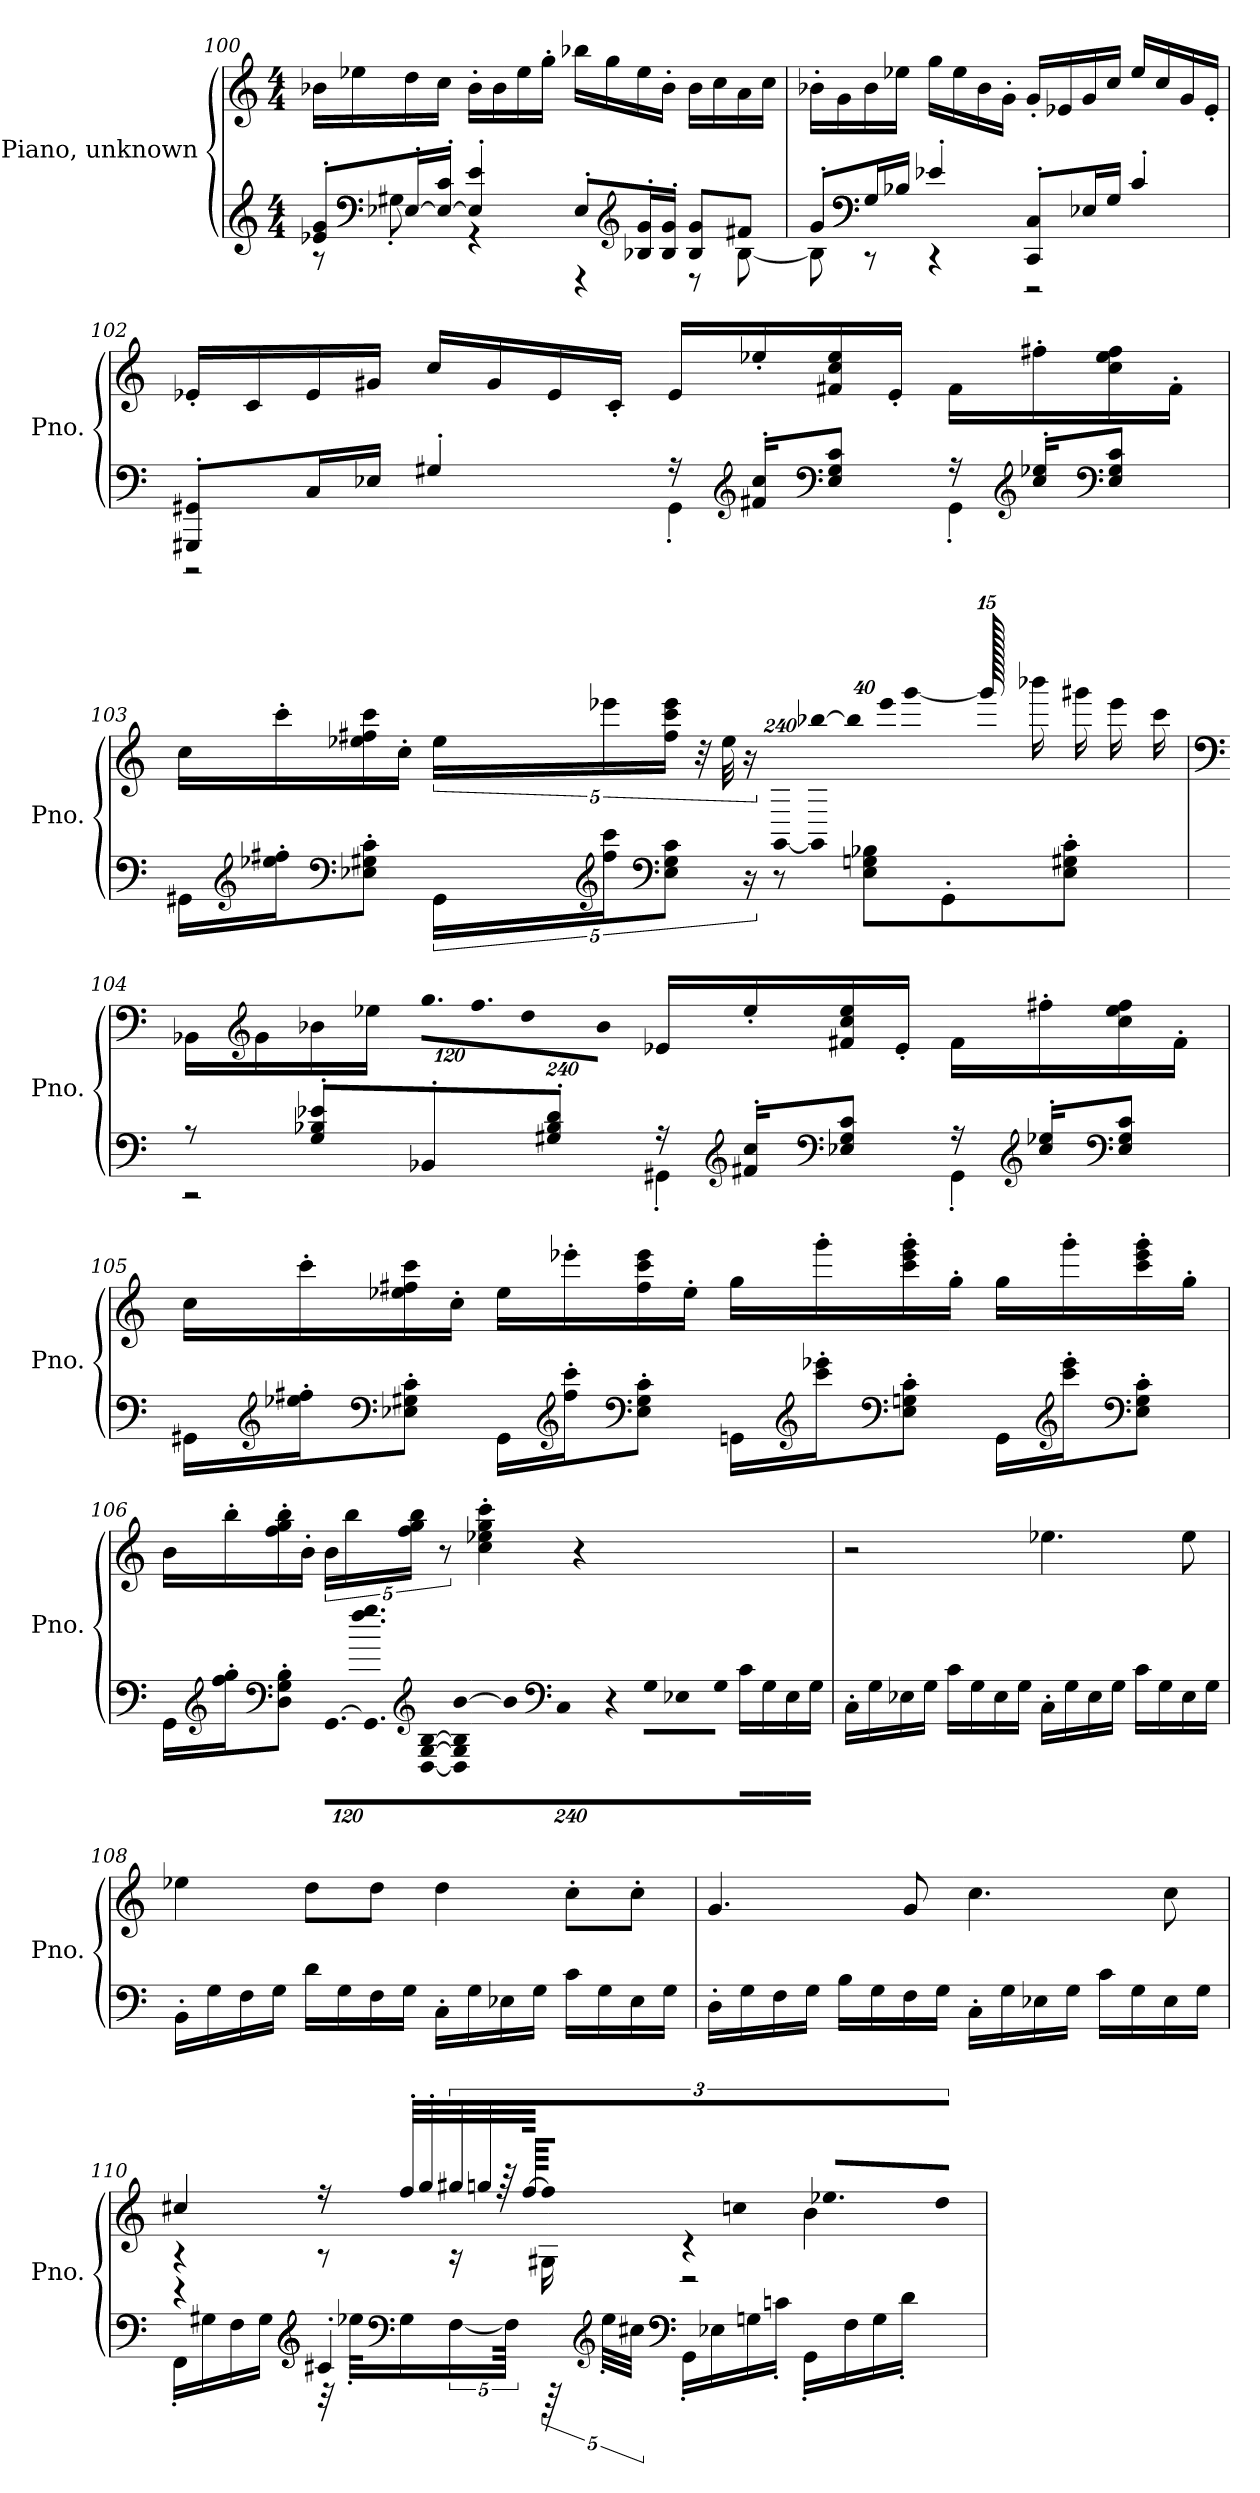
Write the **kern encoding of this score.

**kern	**kern
*part1	*part1
*staff2	*staff1
*I"Piano, unknown	*
*I'Pno.	*
!!LO:LB:g=z
*clefG2	*clefG2
*k[]	*k[]
*M4/4	*M4/4
=100	=100
*^	*
8e-X/' 8g/'L	8r	16b-X\LL
.	.	16ee-X\
*clefF4	*	*
[16E-X'/L	8G#X'\	16dd\
16E-/_' 16c/'JJ	.	16cc\JJ
4E-/]' 4e-/'	4r	16b-'\LL
.	.	16b-\
.	.	16ee-\
.	.	16gg'\JJ
8E-'/L	4r	16bb-X\LL
.	.	16gg\
*clefG2	*	*
16B-X/' 16g/'L	.	16ee-\
16B-/' 16g/'JJ	.	16b-'\JJ
8B-/ 8g/L	8r	16b-\LL
.	.	16cc\
8f#X/J	[8B-\	16a\
.	.	16cc\JJ
=101	=101	=101
8g'/L	8B-\]	16b-X'\LL
.	.	16g\
*clefF4	*	*
16G/L	8r	16b-\
16B-X/JJ	.	16ee-X\JJ
4e-X'/	4r	16gg\LL
.	.	16ee-\
.	.	16b-\
.	.	16g'\JJ
8CC/' 8C/'L	2r	16g'/LL
.	.	16e-X/
16E-X/L	.	16g/
16G/JJ	.	16cc/JJ
4c'/	.	16ee-/LL
.	.	16cc/
.	.	16g/
.	.	16e-'/JJ
!!LO:LB:g=z
=102	=102	=102
8GGG#X/' 8GG#X/'L	2r	16e-X'/LL
.	.	16c/
16C/L	.	16e-/
16E-X/JJ	.	16g#X/JJ
4G#X'/	.	16cc/LL
.	.	16g#/
.	.	16e-/
.	.	16c'/JJ
16r	4GG#'\	16e-/LL
*clefG2	*	*
16f#X/' 16cc/'KL	.	16ee-X'/
*clefF4	*	*
8E-/ 8G#/ 8c/J	.	16f#X/ 16cc/ 16ee-/
.	.	16e-'/JJ
16r	4GG#'\	16f#\LL
*clefG2	*	*
16cc/' 16ee-X/'KL	.	16ff#X'\
*clefF4	*	*
8E-/ 8G#/ 8c/J	.	16cc\ 16ee-\ 16ff#\
.	.	16f#'\JJ
*v	*v	*
!!LO:LB:g=z
=103	=103
16GG#X\LL	16cc\LL
*clefG2	*
16ee-X\' 16ff#X\'J	16ccc'\
*clefF4	*
8E-X\' 8G#X\' 8c\'J	16ee-X\ 16ff#X\ 16ccc\
.	16cc'\JJ
20GG#\LL	20ee-\LL
*clefG2	*
20ff#\ 20ccc\J	20eee-X\
*clefF4	*
10E-\ 10G#\ 10c\J	20ff#\ 20ccc\ 20eee-\JJ
.	40r
.	40ee-\
20r	20r
*	*Xbrackettup
!	!LO:N:vis=16
8r	[1920%137GG/LL
!	!LO:N:vis=32
.	640%23GG/] [640%23bb-X/L
!	!LO:N:vis=32
.	640%23bb-/]
8E-\ 8Gn\ 8B-X\L	.
!	!LO:N:vis=32
.	640%23eee-/J
.	[240%17ggg/J
8GG#'\	1920ggg/]
.	16bbb-X\LL
.	16ggg#X\
8E-\' 8G#X\' 8c\'J	.
.	16eee-\
.	16ccc\JJ
1920ryy	.
!!LO:LB:g=z
=104	=104
*	*clefF4
*^	*
8r	2r	16BB-X\LL
*	*	*clefG2
.	.	16g\
8G/' 8B-X/' 8e-X/'L	.	16b-X\
.	.	16ee-X\JJ
!	!	!LO:N:vis=32.
8BB-X'/	.	1920%103gg\LLL
!	!	!LO:N:vis=32.
.	.	1920%103ff\J
!	!	!LO:N:vis=16
.	.	1920%137dd\
8G#X/' 8B-/' 8d/'J	.	.
!	!	!LO:N:vis=16
.	.	1920%137b-\JJ
16r	4GG#X'\	16e-X/LL
*clefG2	*	*
16f#X/' 16cc/'KL	.	16ee-'/
*clefF4	*	*
8E-X/ 8G#/ 8c/J	.	16f#X/ 16cc/ 16ee-/
.	.	16e-'/JJ
16r	4GG#'\	16f#\LL
*clefG2	*	*
16cc/' 16ee-X/'KL	.	16ff#X'\
*clefF4	*	*
8E-/ 8G#/ 8c/J	.	16cc\ 16ee-\ 16ff#\
.	.	16f#'\JJ
*v	*v	*
!!LO:PB:g=z
=105	=105
16GG#X\LL	16cc\LL
*clefG2	*
16ee-X\' 16ff#X\'J	16ccc'\
*clefF4	*
8E-X\' 8G#X\' 8c\'J	16ee-X\ 16ff#X\ 16ccc\
.	16cc'\JJ
16GG#\LL	16ee-\LL
*clefG2	*
16ff#\' 16ccc\'J	16eee-X'\
*clefF4	*
8E-\' 8G#\' 8c\'J	16ff#\ 16ccc\ 16eee-\
.	16ee-'\JJ
16GGn\LL	16gg\LL
*clefG2	*
16ccc\' 16eee-X\'J	16ggg'\
*clefF4	*
8E-\' 8Gn\' 8c\'J	16ccc\' 16eee-\' 16ggg\'
.	16gg'\JJ
16GG\LL	16gg\LL
*clefG2	*
16ccc\' 16eee-\'J	16ggg'\
*clefF4	*
8E-\' 8G\' 8c\'J	16ccc\' 16eee-\' 16ggg\'
.	16gg'\JJ
!!LO:LB:g=z
=106	=106
16GG\LL	16b\LL
*clefG2	*
16ff\' 16gg\'J	16bb'\
*clefF4	*
8D\' 8G\' 8B\'J	16ff\' 16gg\' 16bb\'
.	16b'\JJ
*Xbrackettup	*
!LO:N:vis=32.	!
*	*brackettup
[1920%103GG\LLL	20b\LL
.	20bb\
!LO:N:vis=32.	!
1920%103GG\] 1920%103ff\ 1920%103gg\J	.
.	20ff\ 20gg\ 20bb\JJ
*clefG2	*
!LO:N:vis=16	!
[1920%137D\ [1920%137G\ [1920%137B\	.
.	10r
!LO:N:vis=32	!
640%23D\] 640%23G\] 640%23B\] [640%23b\L	.
!LO:N:vis=32	!
640%23b\JJJ]	.
*clefF4	*
.	4cc\' 4ee-X\' 4gg\' 4ccc\'
*brackettup	*
!LO:N:vis=32	!
640%23C/	.
!LO:N:vis=32	!
640%23r	.
!LO:N:vis=16	!
1920%137G\LL	.
!LO:N:vis=32	!
640%23E-X\K	.
!LO:N:vis=16	!
1920%137G\JJ	.
.	4r
16c\LL	.
16G\	.
16E-\	.
16G\JJ	.
.	960ryy
=107	=107
16C'\LL	2r
16G\	.
16E-X\	.
16G\JJ	.
16c\LL	.
16G\	.
16E-\	.
16G\JJ	.
16C'\LL	4.ee-X\
16G\	.
16E-\	.
16G\JJ	.
16c\LL	.
16G\	.
16E-\	8ee-\
16G\JJ	.
!!LO:LB:g=z
=108	=108
16BB'\LL	4ee-X\
16G\	.
16F\	.
16G\JJ	.
16d\LL	8dd\L
16G\	.
16F\	8dd\J
16G\JJ	.
16C'\LL	4dd\
16G\	.
16E-X\	.
16G\JJ	.
16c\LL	8cc'\L
16G\	.
16E-\	8cc'\J
16G\JJ	.
=109	=109
16D'\LL	4.g/
16G\	.
16F\	.
16G\JJ	.
16B\LL	.
16G\	.
16F\	8g/
16G\JJ	.
16C'\LL	4.cc\
16G\	.
16E-X\	.
16G\JJ	.
16c\LL	.
16G\	.
16E-\	8cc\
16G\JJ	.
!!LO:LB:g=z
=110	=110
*^	*^
4r	16FF'\LL	4cc#X/	4r
.	16G#X\	.	.
.	16F\	.	.
.	16G#\JJ	.	.
*clefG2	*	*	*
4c#X'/	32r	16r	8r
.	32ee-X'\KLL	.	.
*clefF4	*	*	*
.	16G#\	32ff'/LLL	.
.	.	32gg'/	.
.	[20F\	48gg#X/	16r
.	.	48ggn/JJJ	.
.	.	96r	.
.	80F\JJkk]	.	.
.	.	[96ff/KKLL	.
.	80r	16ff/JJ]	16G#X\
*clefG2	*	*	*
.	40ee-'\LLL	.	.
.	40cc#X\JJJ	.	.
*clefF4	*	*	*
2r	16GG'\LL	4ccn/	4r
.	16E-X\	.	.
.	16Gn\	.	.
.	16cn'\JJ	.	.
.	16GG'\LL	8.ee-X/L	4b\
.	16F\	.	.
.	16G\	.	.
.	16d'\JJ	16dd/Jk	.
*v	*v	*	*
*	*v	*v
=	=
*-	*-
